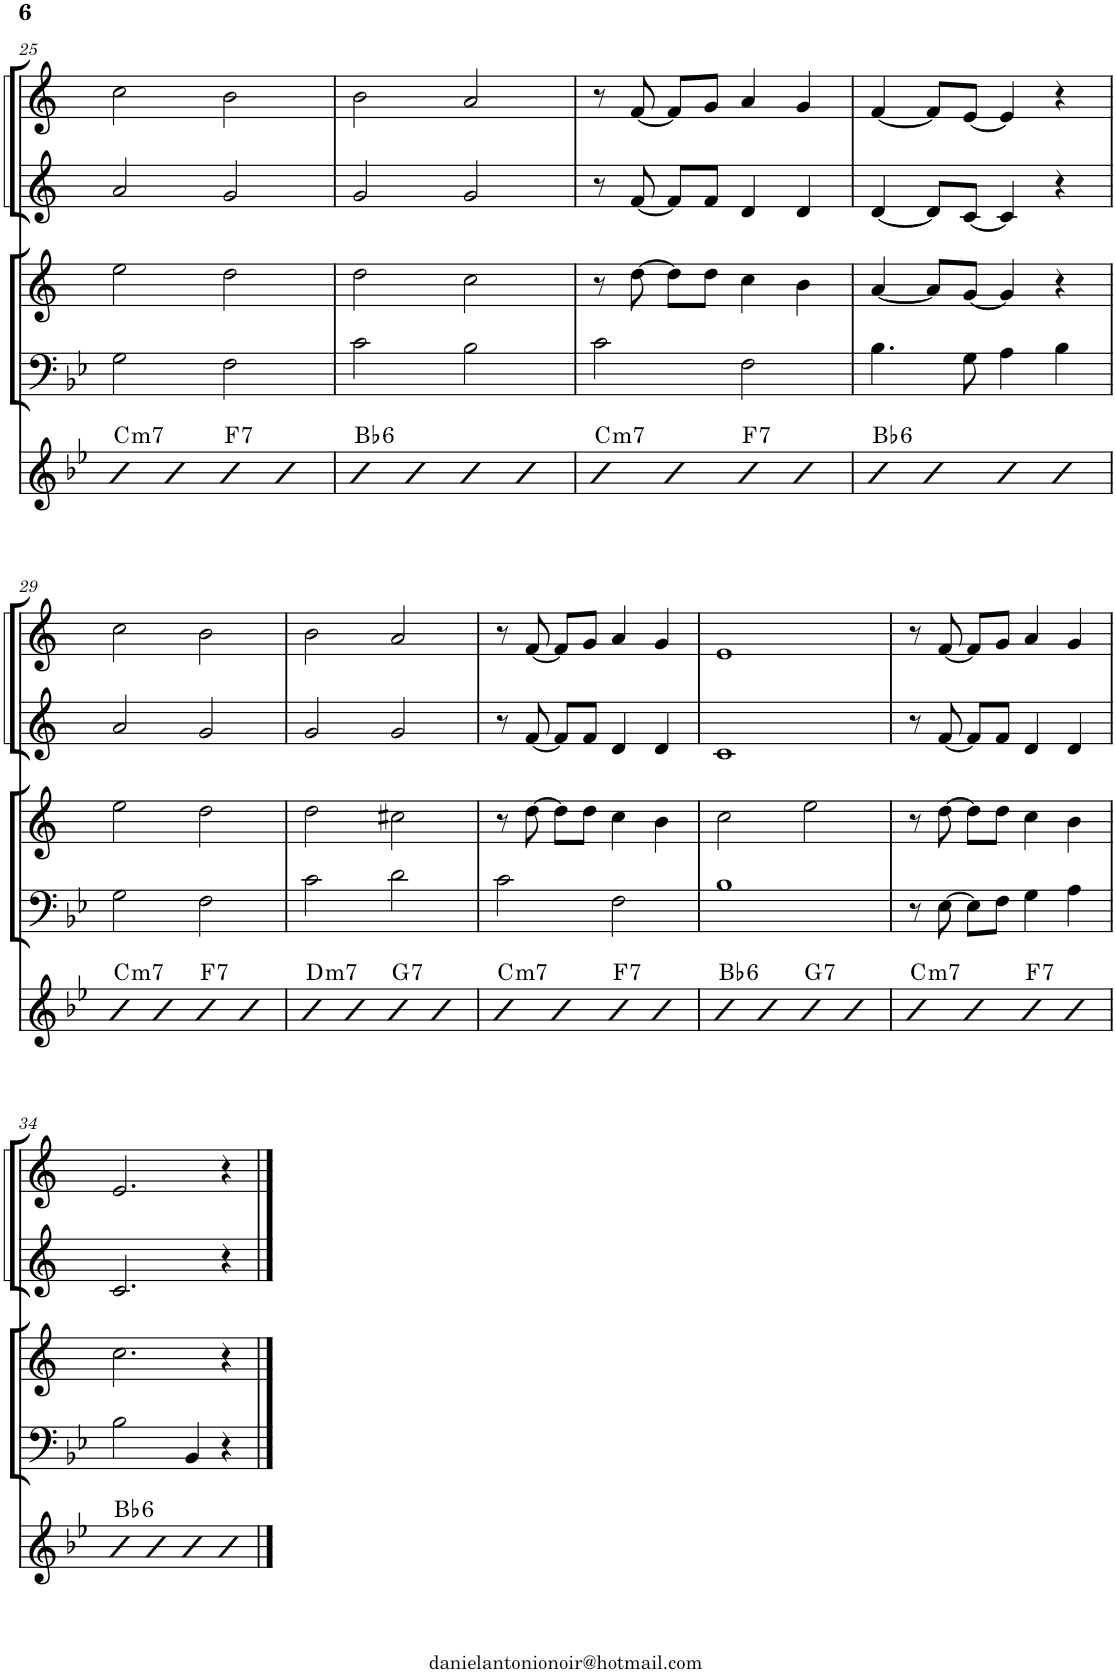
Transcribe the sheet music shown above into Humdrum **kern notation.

**kern	**harte	**kern	**kern	**kern	**kern
*part5	*part5	*part4	*part3	*part2	*part1
*staff5	*	*staff4	*staff3	*staff2	*staff1
*I"Guitarra	*	*I"Trombón	*I"Trompeta	*I"Clarinete II	*I"Clarinete I
*	*	*I'Trb	*I'Tpt	*I'Cl	*I'Cl
!!LO:PB:g=z
*clefG2	*	*clefF4	*clefG2	*clefG2	*clefG2
*	*	*	*Trd1c2	*Trd1c2	*Trd1c2
*k[b-e-]	*	*k[b-e-]	*k[]	*k[]	*k[]
*M4/4	*	*M4/4	*M4/4	*M4/4	*M4/4
=25	=25	=25	=25	=25	=25
!	!LO:H:kt=m7	!	!	!	!
4b-	C:min7	2G\	2ee\	2a/	2cc\
4b-	.	.	.	.	.
!	!LO:H:kt=7	!	!	!	!
4b-	F:7	2F\	2dd\	2g/	2b\
4b-	.	.	.	.	.
=26	=26	=26	=26	=26	=26
!	!LO:H:kt=6	!	!	!	!
4b-	Bb:maj6	2c\	2dd\	2g/	2b\
4b-	.	.	.	.	.
4b-	.	2B-\	2cc\	2g/	2a/
4b-	.	.	.	.	.
=27	=27	=27	=27	=27	=27
!	!LO:H:kt=m7	!	!	!	!
4b-	C:min7	2c\	8r	8r	8r
.	.	.	[8dd\	[8f/	[8f/
4b-	.	.	8dd\L]	8f/L]	8f/L]
.	.	.	8dd\J	8f/J	8g/J
!	!LO:H:kt=7	!	!	!	!
4b-	F:7	2F\	4cc\	4d/	4a/
4b-	.	.	4b\	4d/	4g/
=28	=28	=28	=28	=28	=28
!	!LO:H:kt=6	!	!	!	!
4b-	Bb:maj6	4.B-\	[4a/	[4d/	[4f/
4b-	.	.	8a/L]	8d/L]	8f/L]
.	.	8G\	[8g/J	[8c/J	[8e/J
4b-	.	4A\	4g/]	4c/]	4e/]
4b-	.	4B-\	4r	4r	4r
!!LO:LB:g=z
=29	=29	=29	=29	=29	=29
!	!LO:H:kt=m7	!	!	!	!
4b-	C:min7	2G\	2ee\	2a/	2cc\
4b-	.	.	.	.	.
!	!LO:H:kt=7	!	!	!	!
4b-	F:7	2F\	2dd\	2g/	2b\
4b-	.	.	.	.	.
=30	=30	=30	=30	=30	=30
!	!LO:H:kt=m7	!	!	!	!
4b-	D:min7	2c\	2dd\	2g/	2b\
4b-	.	.	.	.	.
!	!LO:H:kt=7	!	!	!	!
4b-	G:7	2d\	2cc#X\	2g/	2a/
4b-	.	.	.	.	.
=31	=31	=31	=31	=31	=31
!	!LO:H:kt=m7	!	!	!	!
4b-	C:min7	2c\	8r	8r	8r
.	.	.	[8dd\	[8f/	[8f/
4b-	.	.	8dd\L]	8f/L]	8f/L]
.	.	.	8dd\J	8f/J	8g/J
!	!LO:H:kt=7	!	!	!	!
4b-	F:7	2F\	4cc\	4d/	4a/
4b-	.	.	4b\	4d/	4g/
=32	=32	=32	=32	=32	=32
!	!LO:H:kt=6	!	!	!	!
4b-	Bb:maj6	1B-	2cc\	1c	1e
4b-	.	.	.	.	.
!	!LO:H:kt=7	!	!	!	!
4b-	G:7	.	2ee\	.	.
4b-	.	.	.	.	.
=33	=33	=33	=33	=33	=33
!	!LO:H:kt=m7	!	!	!	!
4b-	C:min7	8r	8r	8r	8r
.	.	[8E-\	[8dd\	[8f/	[8f/
4b-	.	8E-\L]	8dd\L]	8f/L]	8f/L]
.	.	8F\J	8dd\J	8f/J	8g/J
!	!LO:H:kt=7	!	!	!	!
4b-	F:7	4G\	4cc\	4d/	4a/
4b-	.	4A\	4b\	4d/	4g/
!!LO:LB:g=z
=34	=34	=34	=34	=34	=34
!	!LO:H:kt=6	!	!	!	!
4b-	Bb:maj6	2B-\	2.cc\	2.c/	2.e/
4b-	.	.	.	.	.
4b-	.	4BB-/	.	.	.
4b-	.	4r	4r	4r	4r
==	==	==	==	==	==
*-	*-	*-	*-	*-	*-
